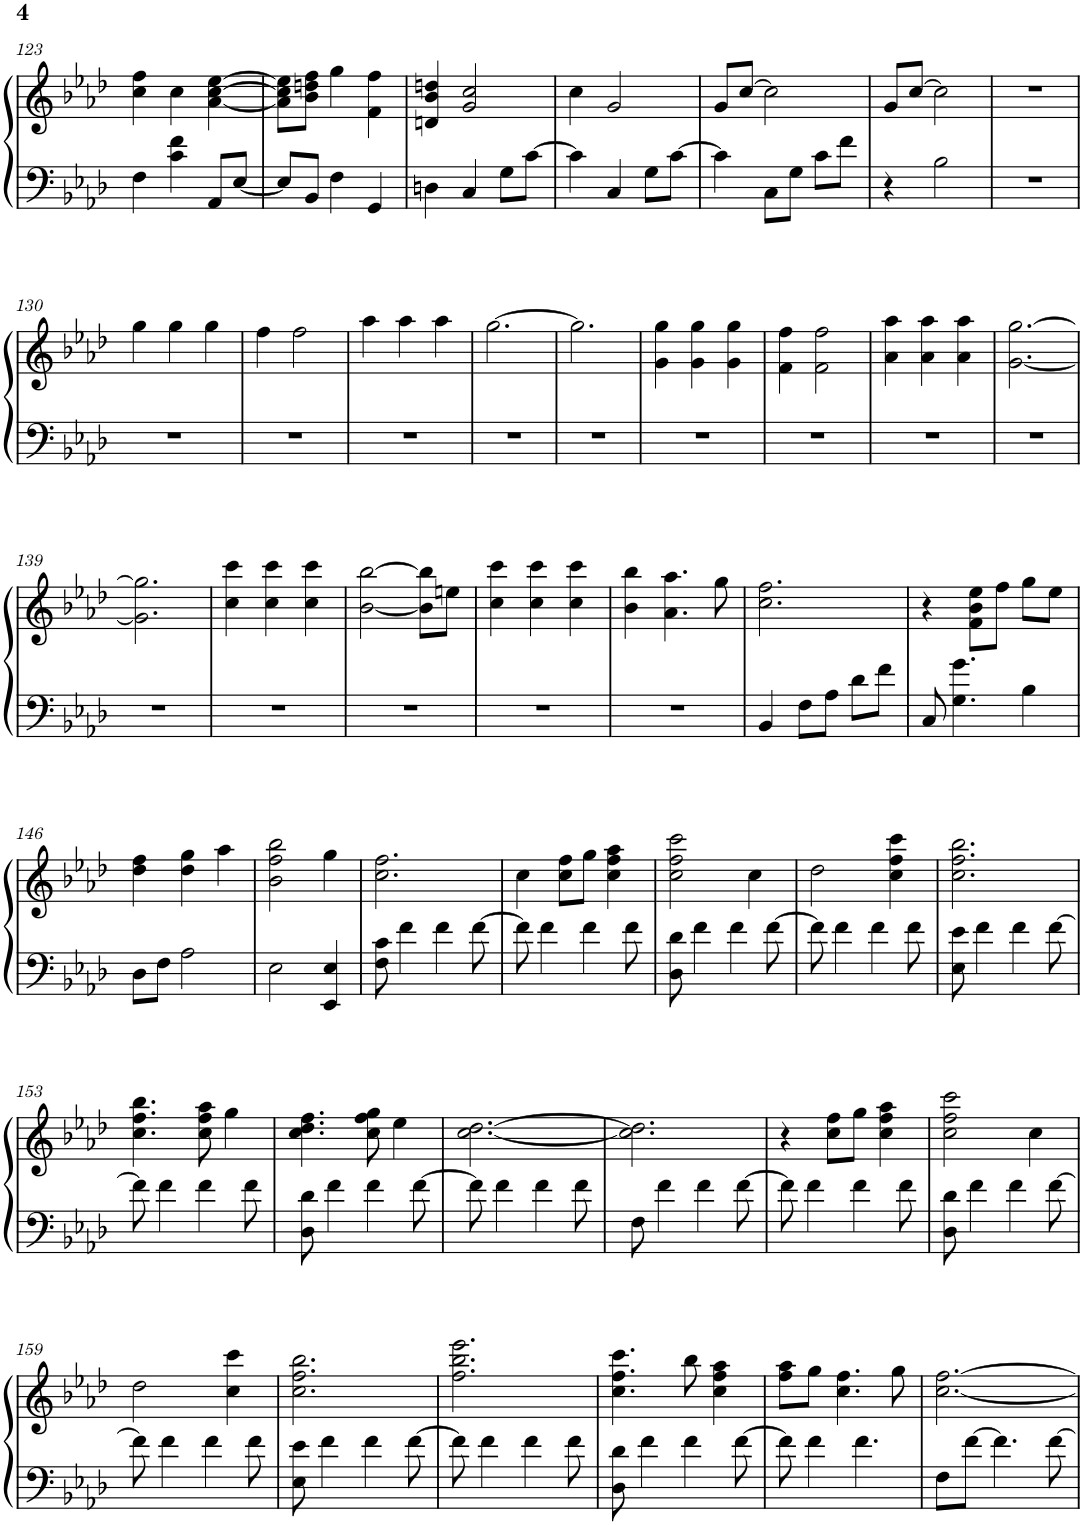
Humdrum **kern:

**kern	**kern
*part1	*part1
*staff2	*staff1
*I"钢琴, Piano 1	*
*I'Pno.	*
!!LO:PB:g=z
*clefF4	*clefG2
*k[b-e-a-d-]	*k[b-e-a-d-]
*M3/4	*M3/4
=123	=123
4F\	4cc\ 4ff\
4c\ 4f\	4cc\
8AA-/L	[4a-\ [4cc\ [4ee-\
[8E-/J	.
=124	=124
8E-/L]	8a-\] 8cc\] 8ee-\]L
8BB-/J	8b-\ 8ddn\ 8ff\J
4F\	4gg\
4GG/	4f\ 4ff\
=125	=125
4Dn\	4dn/ 4b-/ 4ddn/
4C/	2g/ 2cc/
8G\L	.
[8c\J	.
=126	=126
4c\]	4cc\
4C/	2g/
8G\L	.
[8c\J	.
=127	=127
4c\]	8g/L
.	[8cc/J
8C\L	2cc\]
8G\J	.
8c\L	.
8f\J	.
=128	=128
4r	8g/L
.	[8cc/J
2B-\	2cc\]
=129	=129
2.r	2.r
!!LO:LB:g=z
=130	=130
2.r	4gg\
.	4gg\
.	4gg\
=131	=131
2.r	4ff\
.	2ff\
=132	=132
2.r	4aa-\
.	4aa-\
.	4aa-\
=133	=133
2.r	[2.gg\
=134	=134
2.r	2.gg\]
=135	=135
2.r	4g\ 4gg\
.	4g\ 4gg\
.	4g\ 4gg\
=136	=136
2.r	4f\ 4ff\
.	2f\ 2ff\
=137	=137
2.r	4a-\ 4aa-\
.	4a-\ 4aa-\
.	4a-\ 4aa-\
=138	=138
2.r	[2.g\ [2.gg\
!!LO:LB:g=z
=139	=139
2.r	2.g\] 2.gg\]
=140	=140
2.r	4cc\ 4ccc\
.	4cc\ 4ccc\
.	4cc\ 4ccc\
=141	=141
2.r	[2b-\ [2bb-\
.	8b-\] 8bb-\]L
.	8een\J
=142	=142
2.r	4cc\ 4ccc\
.	4cc\ 4ccc\
.	4cc\ 4ccc\
=143	=143
2.r	4b-\ 4bb-\
.	4.a-\ 4.aa-\
.	8gg\
=144	=144
4BB-/	2.cc\ 2.ff\
8F\L	.
8A-\J	.
8d-\L	.
8f\J	.
=145	=145
8C/	4r
4.G\ 4.g\	.
.	8f\ 8b-\ 8ee-\L
.	8ff\J
4B-\	8gg\L
.	8ee-\J
!!LO:LB:g=z
=146	=146
8D-\L	4dd-\ 4ff\
8F\J	.
2A-\	4dd-\ 4gg\
.	4aa-\
=147	=147
2E-\	2b-\ 2ff\ 2bb-\
4EE-/ 4E-/	4gg\
=148	=148
8F\ 8c\	2.cc\ 2.ff\
4f\	.
4f\	.
[8f\	.
=149	=149
8f\]	4cc\
4f\	.
.	8cc\ 8ff\L
4f\	8gg\J
.	4cc\ 4ff\ 4aa-\
8f\	.
=150	=150
8D-\ 8d-\	2cc\ 2ff\ 2ccc\
4f\	.
4f\	.
.	4cc\
[8f\	.
=151	=151
8f\]	2dd-\
4f\	.
4f\	.
.	4cc\ 4ff\ 4ccc\
8f\	.
=152	=152
8E-\ 8e-\	2.cc\ 2.ff\ 2.bb-\
4f\	.
4f\	.
[8f\	.
!!LO:LB:g=z
=153	=153
8f\]	4.cc\ 4.ff\ 4.bb-\
4f\	.
4f\	8cc\ 8ff\ 8aa-\
.	4gg\
8f\	.
=154	=154
8D-\ 8d-\	4.cc\ 4.dd-\ 4.ff\
4f\	.
4f\	8cc\ 8ff\ 8gg\
.	4ee-\
[8f\	.
=155	=155
8f\]	[2.cc\ [2.dd-\
4f\	.
4f\	.
8f\	.
=156	=156
8F\	2.cc\] 2.dd-\]
4f\	.
4f\	.
[8f\	.
=157	=157
8f\]	4r
4f\	.
.	8cc\ 8ff\L
4f\	8gg\J
.	4cc\ 4ff\ 4aa-\
8f\	.
=158	=158
8D-\ 8d-\	2cc\ 2ff\ 2ccc\
4f\	.
4f\	.
.	4cc\
[8f\	.
!!LO:LB:g=z
=159	=159
8f\]	2dd-\
4f\	.
4f\	.
.	4cc\ 4ccc\
8f\	.
=160	=160
8E-\ 8e-\	2.cc\ 2.ff\ 2.bb-\
4f\	.
4f\	.
[8f\	.
=161	=161
8f\]	2.ff\ 2.bb-\ 2.eee-\
4f\	.
4f\	.
8f\	.
=162	=162
8D-\ 8d-\	4.cc\ 4.ff\ 4.ccc\
4f\	.
4f\	8bb-\
.	4cc\ 4ff\ 4aa-\
[8f\	.
=163	=163
8f\]	8ff\ 8aa-\L
4f\	8gg\J
.	4.cc\ 4.ff\
4.f\	.
.	8gg\
=164	=164
8F\L	[2.cc\ [2.ff\
[8f\J	.
4.f\]	.
[8f\	.
=	=
*-	*-
